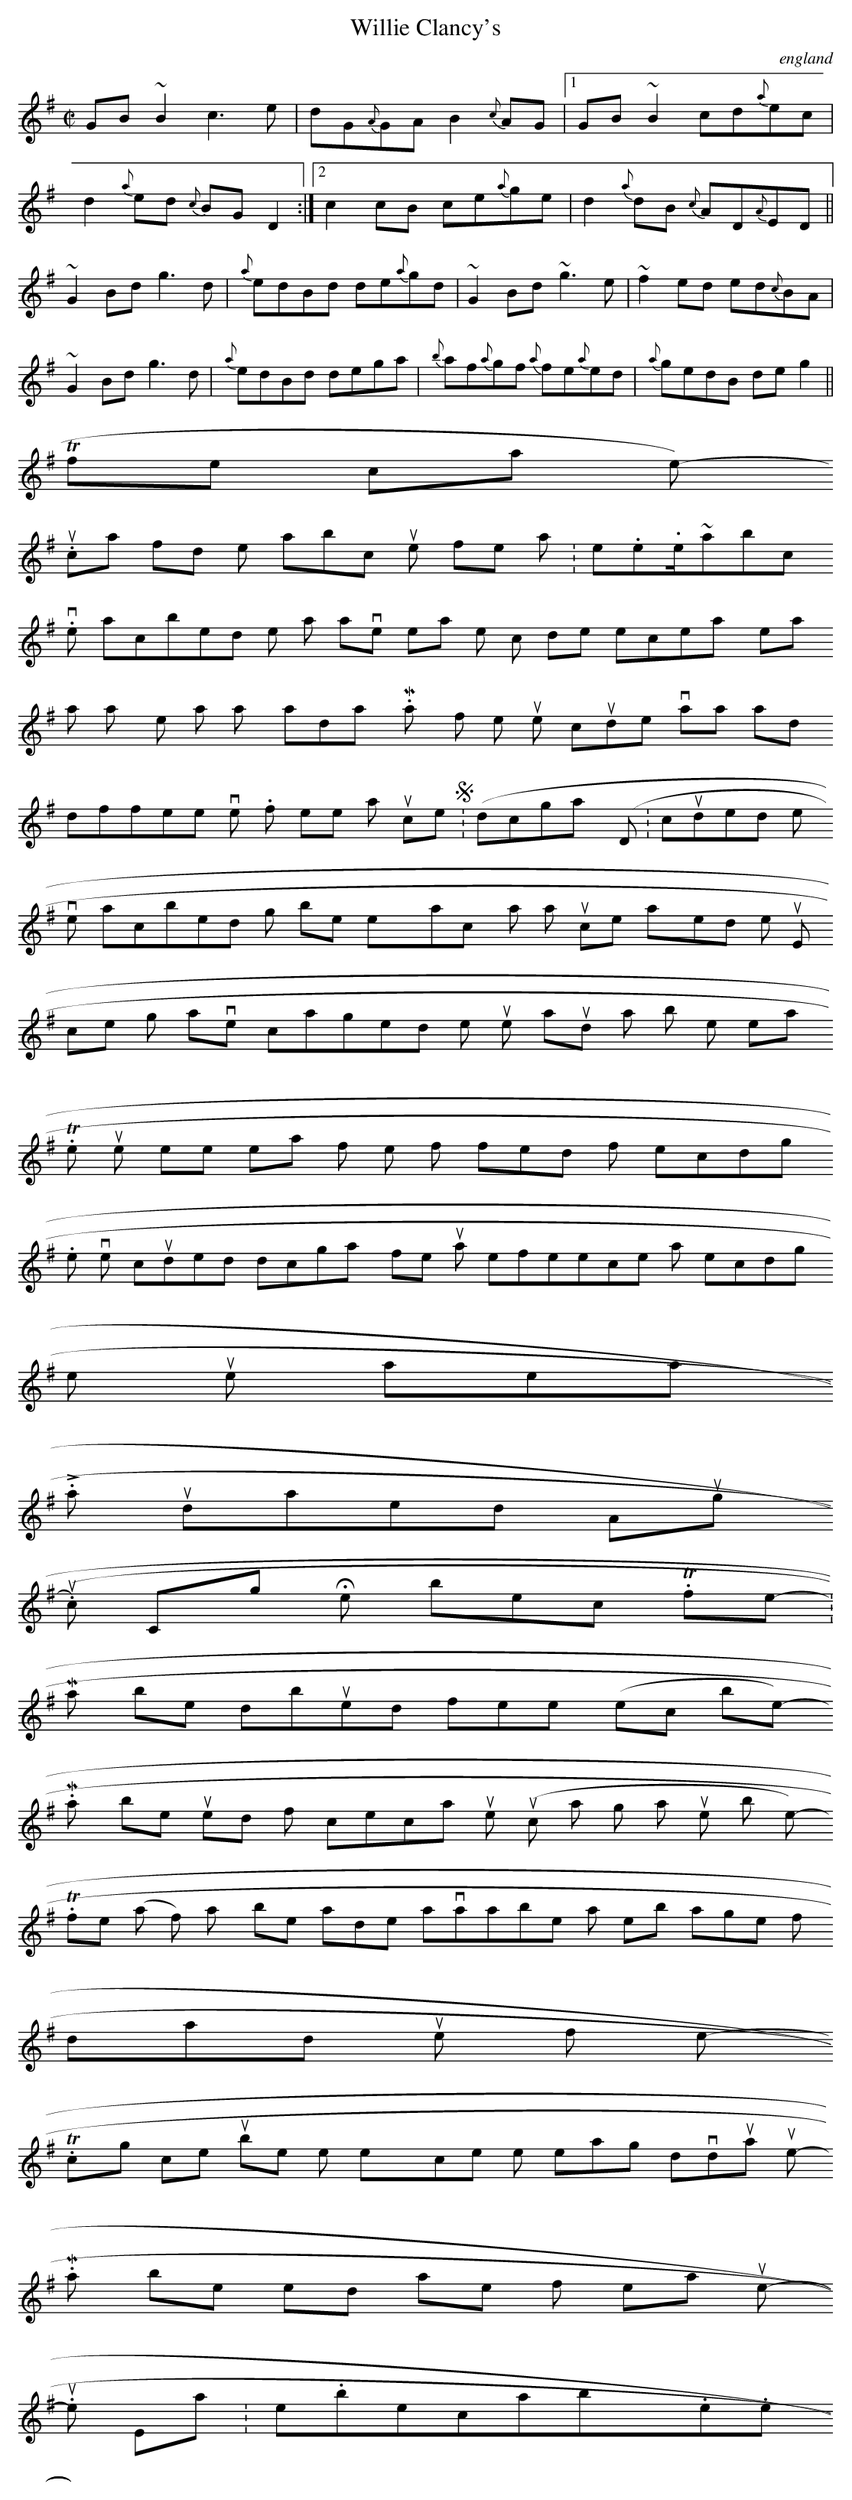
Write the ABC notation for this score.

X:1
T:Willie Clancy's
O:england
M:C|
K:G
GB~B2 c3e|dG{A}GA B2{c}AG|1 GB~B2 cd{a}ec|
d2{a}ed {c}BGD2:|2 c2cB ce{a}ge|d2{a}dB {c}AD{A}ED||
~G2Bd g3d|{a}edBd de{a}gd|~G2Bd ~g3e|~f2ed ed{c}BA|
~G2Bd g3d|{a}edBd dega|{b}af{a}gf {a}fe{a}ed|{a}gedB deg2||
This file contains 99 hornpipes (#1 - #99).
You can find more abc tune files at http://home1.swipnet.se/~w-11382/abc.htm
I've transcribed them as I have learnt them, which does not necessarily mean
that I play them that way nowadays. Many of the tunes include variations and
different versions. If there is a source (S:) or discography (D:) included the
version transcribed might still not be exactly as that source played the tune,
since I might have changed the tune around a bit when I learnt it.
The tunes were learnt from sessions, from friends or from recordings.
When I've included discography, it's often just a reference to what recordings
the tune appears on.
Last updated 24 August 1998.
(c) Copyright 1996-1998 Henrik Norbeck. This file:
- May be distributed freely (with restrictions below).
- May not be used for commercial purposes (such as printing a tune book to sell).
- This file (or parts of it) may not be made available on a web page for
download without permission from me.
- This copyright notice must be kept, except when e-mailing individual tunes.
- May be printed on paper for personal use.
- Questions? E-mail: henrik.norbeck@mailbox.swipnet.se
M:C|
